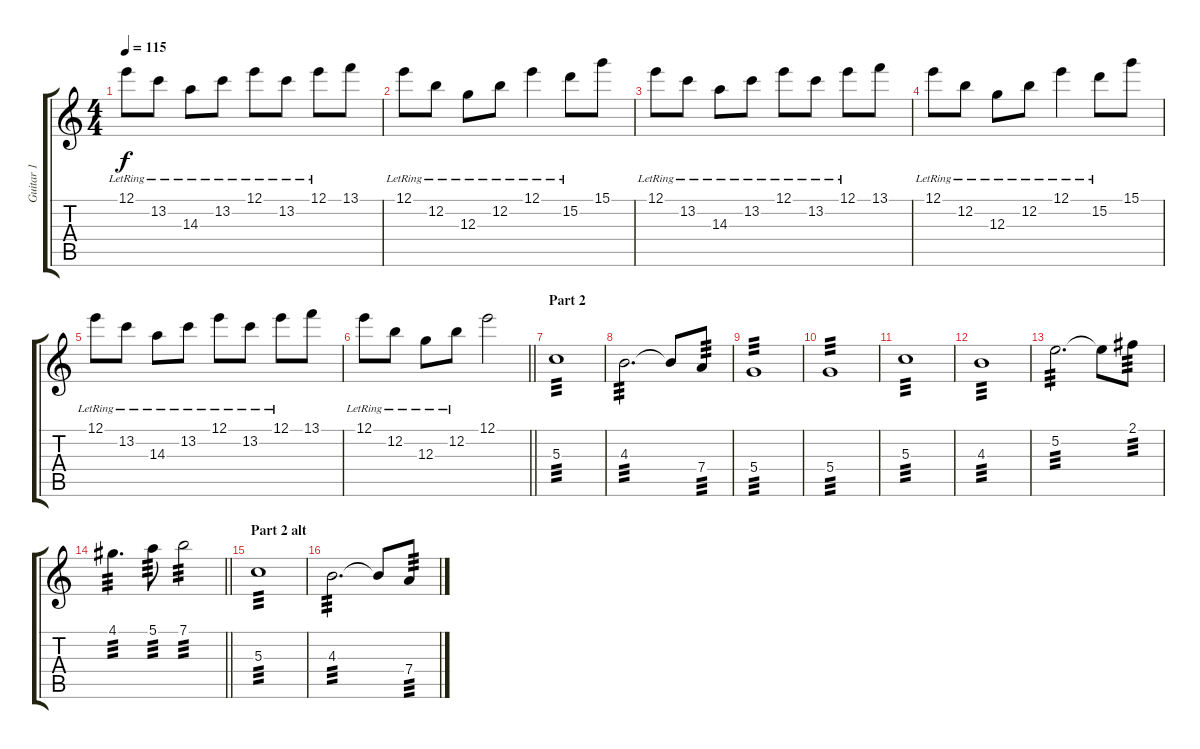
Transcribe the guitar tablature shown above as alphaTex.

\track ("Guitar 1" "Guitar 1") {instrument electricguitarjazz}
\staff {score tabs}
\tuning (E4 B3 G3 D3 A2 E2) {hide}
\ts (4 4)
\tempo 115
\clef g2
\ks c
12.1{lr}.8{dy f} 13.2{lr}.8 14.3{lr}.8 13.2{lr}.8 12.1{lr}.8 13.2{lr}.8 12.1{lr}.8 13.1.8 |
12.1{lr}.8 12.2{lr}.8 12.3{lr}.8 12.2{lr}.8 12.1{lr}.4 15.2{lr}.8 15.1.8 |
12.1{lr}.8 13.2{lr}.8 14.3{lr}.8 13.2{lr}.8 12.1{lr}.8 13.2{lr}.8 12.1{lr}.8 13.1.8 |
12.1{lr}.8 12.2{lr}.8 12.3{lr}.8 12.2{lr}.8 12.1{lr}.4 15.2{lr}.8 15.1.8 |
12.1{lr}.8 13.2{lr}.8 14.3{lr}.8 13.2{lr}.8 12.1{lr}.8 13.2{lr}.8 12.1{lr}.8 13.1.8 |
\barLineRight lightlight
12.1{lr}.8 12.2{lr}.8 12.3{lr}.8 12.2{lr}.8 12.1.2 |
\section ("" "Part 2")
5.3.1{tp 3} |
4.3.2{d tp 3} 4.3{t}.8 7.4.8{tp 3} |
5.4.1{tp 3} |
5.4.1{tp 3} |
5.3.1{tp 3} |
4.3.1{tp 3} |
5.2.2{d tp 3} 5.2{t}.8 2.1.8{tp 3} |
\barLineRight lightlight
4.1.4{d tp 3} 5.1.8{tp 3} 7.1.2{tp 3} |
\section ("" "Part 2 alt")
5.3.1{tp 3} |
4.3.2{d tp 3} 4.3{t}.8 7.4.8{tp 3}
